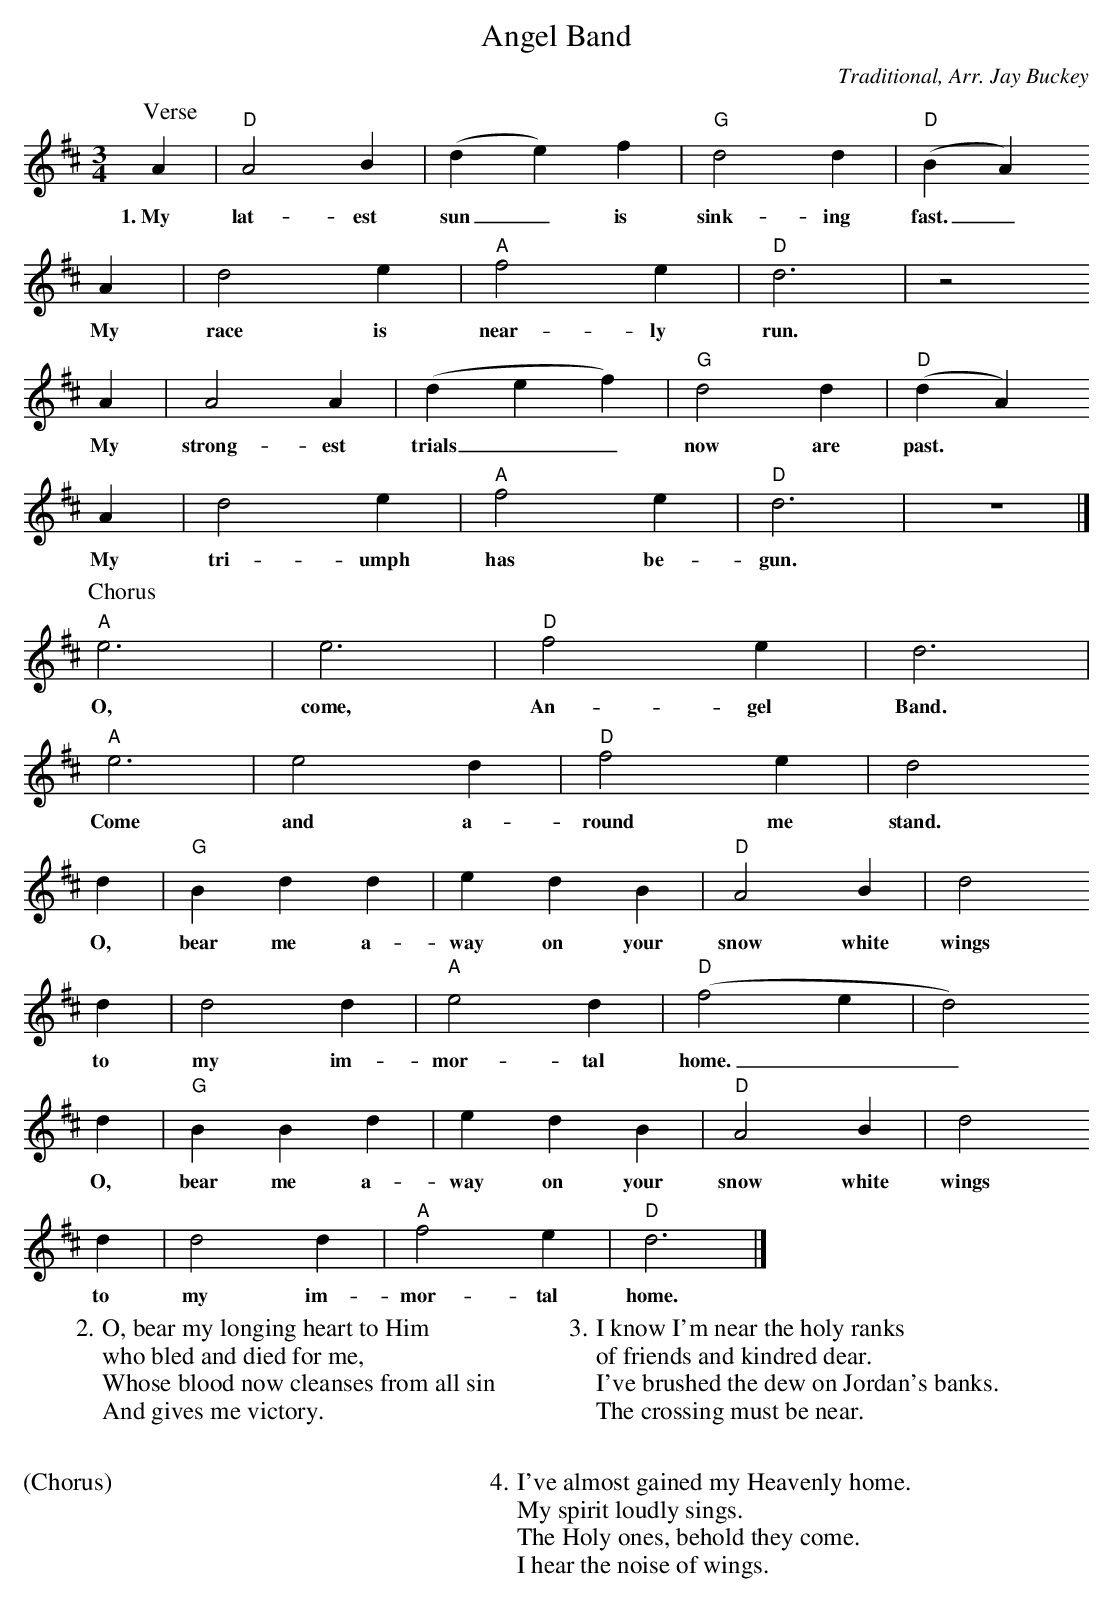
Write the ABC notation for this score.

X:1
T:Angel Band
C:Traditional, Arr. Jay Buckey
M:3/4
L:1/4
K:D
P:Verse
A | "D"A2 B | (d e) f | "G"d2 d | ("D"B A)
w:1.~My lat-est sun_ is sink-ing fast._
A | d2 e | "A"f2 e | "D"d3 | z2
w:My race is near-ly run.
A | A2 A | (d e f) | "G"d2 d | ("D"d A)
w:My strong-est trials__ now are past.
A | d2 e | "A"f2 e | "D"d3 | z3 |]
w:My tri-umph has be-gun.
P:Chorus
"A"e3 | e3 | "D"f2 e | d3 |
w:O, come, An-gel Band.
"A"e3 | e2 d | "D"f2 e | d2
w:Come and a-round me stand.
d | "G"B d d | e d B | "D"A2 B | d2
w:O, bear me a-way on your snow white wings
d | d2 d | "A"e2 d | ("D"f2 e | d2)
w:to my im-mor-tal home.__
d | "G"B B d | e d B | "D"A2 B | d2
w:O, bear me a-way on your snow white wings
d | d2 d | "A"f2 e | "D"d3 |]
w:to my im-mor-tal home.
W:2. O, bear my longing heart to Him
W:who bled and died for me,
W:Whose blood now cleanses from all sin
W:And gives me victory.
W:
W:(Chorus)
W:
W:3. I know I'm near the holy ranks
W:of friends and kindred dear.
W:I've brushed the dew on Jordan's banks.
W:The crossing must be near.
W:
W:4. I've almost gained my Heavenly home.
W:My spirit loudly sings.
W:The Holy ones, behold they come.
W:I hear the noise of wings.
